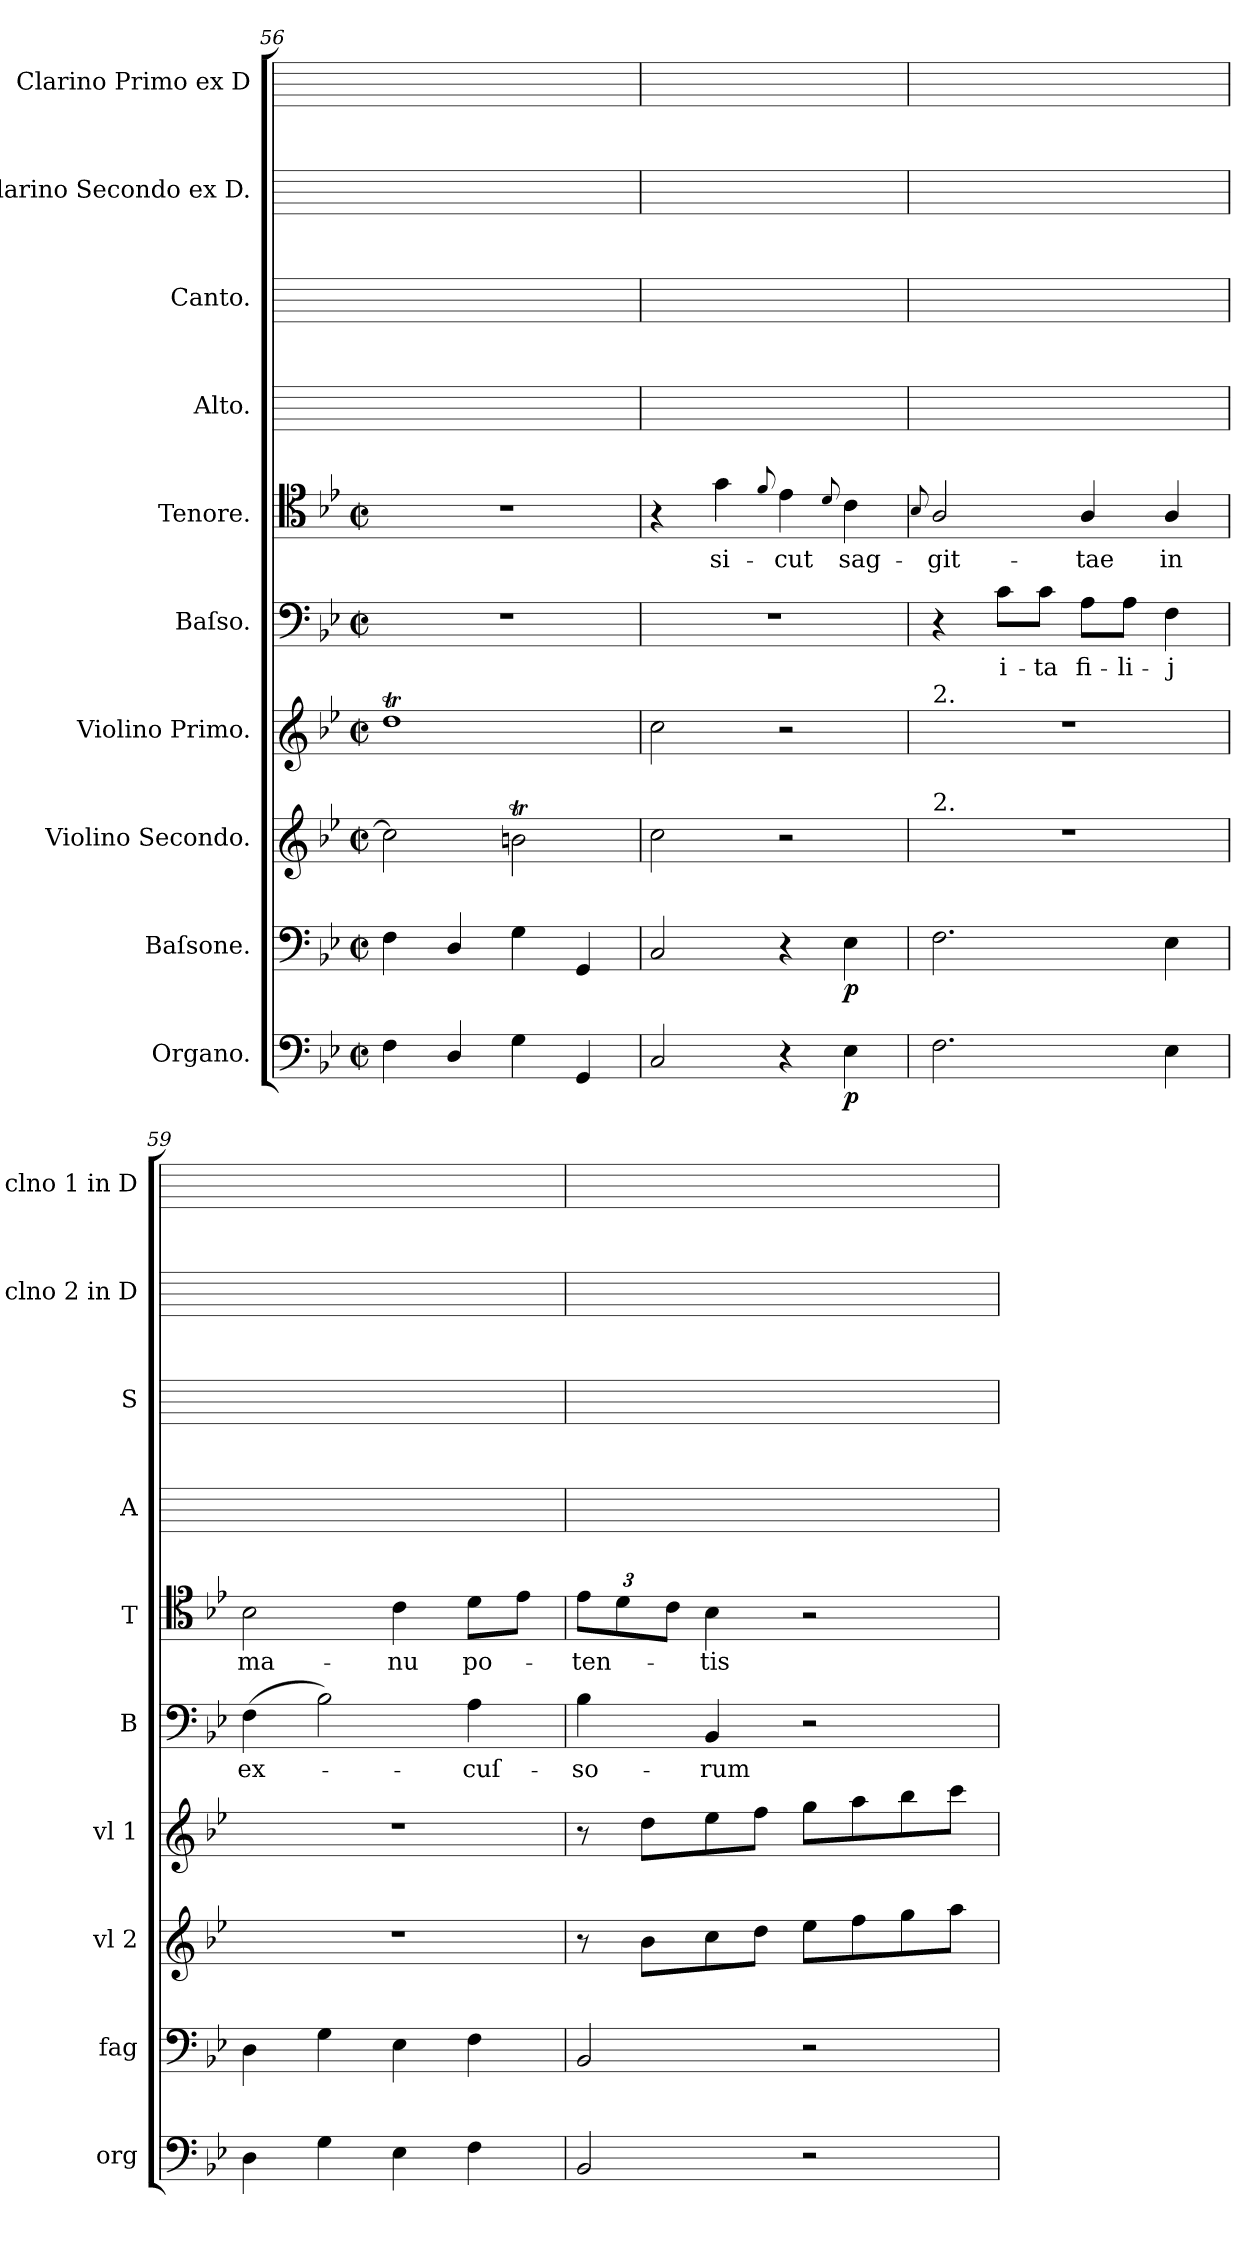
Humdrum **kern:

**kern	**dynam	**kern	**dynam	**kern	**kern	**kern	**text	**kern	**text	**kern	**kern	**kern	**kern
*part10	*part10	*part9	*part9	*part8	*part7	*part6	*part6	*part5	*part5	*part4	*part3	*part2	*part1
*staff10	*staff10	*staff9	*staff9	*staff8	*staff7	*staff6	*staff6	*staff5	*staff5	*staff4	*staff3	*staff2	*staff1
*I"Organo.	*	*I"Baſsone.	*	*I"Violino Secondo.	*I"Violino Primo.	*I"Baſso.	*	*I"Tenore.	*	*I"Alto.	*I"Canto.	*I"Clarino Secondo ex D.	*I"Clarino Primo ex D
*I'org	*	*I'fag	*	*I'vl 2	*I'vl 1	*I'B	*	*I'T	*	*I'A	*I'S	*I'clno 2 in D	*I'clno 1 in D
*clefF4	*	*clefF4	*	*clefG2	*clefG2	*clefF4	*	*clefC4	*	*	*	*	*
*k[b-e-]	*	*k[b-e-]	*	*k[b-e-]	*k[b-e-]	*k[b-e-]	*	*k[b-e-]	*	*	*	*	*
*g:	*	*g:	*	*g:	*g:	*g:	*	*g:	*	*	*	*	*
*M2/2	*	*M2/2	*	*M2/2	*M2/2	*M2/2	*	*M2/2	*	*	*	*	*
*met(c|)	*	*met(c|)	*	*met(c|)	*met(c|)	*met(c|)	*	*met(c|)	*	*	*	*	*
=56	=56	=56	=56	=56	=56	=56	=56	=56	=56	=56	=56	=56	=56
4F\	.	4F\	.	2cc\]	1ddt	1r	.	1r	.	1ryy	1ryy	1ryy	1ryy
4D/	.	4D/	.	.	.	.	.	.	.	.	.	.	.
4G\	.	4G\	.	2bnt\	.	.	.	.	.	.	.	.	.
4GG/	.	4GG/	.	.	.	.	.	.	.	.	.	.	.
=57	=57	=57	=57	=57	=57	=57	=57	=57	=57	=57	=57	=57	=57
2C/	.	2C/	.	2cc\	2cc\	1r	.	4r	.	1ryy	1ryy	1ryy	1ryy
.	.	.	.	.	.	.	.	4g\	si-	.	.	.	.
.	.	.	.	.	.	.	.	8qqf/	.	.	.	.	.
4r	.	4r	.	2r	2r	.	.	4e-\	-cut	.	.	.	.
.	.	.	.	.	.	.	.	8qqd/	.	.	.	.	.
4E-\	p	4E-\	p	.	.	.	.	4c\	sag-	.	.	.	.
=58	=58	=58	=58	=58	=58	=58	=58	=58	=58	=58	=58	=58	=58
.	.	.	.	.	.	.	.	8qqB-/	.	.	.	.	.
!	!	!	!	!	!LO:TX:a:t=2.	!	!	!	!	!	!	!	!
!	!	!	!	!LO:TX:a:t=2.	!	!	!	!	!	!	!	!	!
2.F\	.	2.F\	.	1r	1r	4r	.	2A/	-git-	1ryy	1ryy	1ryy	1ryy
.	.	.	.	.	.	8c\L	i-	.	.	.	.	.	.
.	.	.	.	.	.	8c\J	-ta	.	.	.	.	.	.
.	.	.	.	.	.	8A\L	fi-	4A/	-tae	.	.	.	.
.	.	.	.	.	.	8A\J	-li-	.	.	.	.	.	.
4E-\	.	4E-\	.	.	.	4F\	-j	4A/	in	.	.	.	.
=59	=59	=59	=59	=59	=59	=59	=59	=59	=59	=59	=59	=59	=59
4D\	.	4D\	.	1r	1r	(4F\	ex-	2B-\	ma-	1ryy	1ryy	1ryy	1ryy
4G\	.	4G\	.	.	.	2B-\)	.	.	.	.	.	.	.
4E-\	.	4E-\	.	.	.	.	.	4c\	-nu	.	.	.	.
4F\	.	4F\	.	.	.	4A\	-cuſ-	8d\L	po-	.	.	.	.
.	.	.	.	.	.	.	.	8e-\J	.	.	.	.	.
=60	=60	=60	=60	=60	=60	=60	=60	=60	=60	=60	=60	=60	=60
2BB-/	.	2BB-/	.	8r	8r	4B-\	-so-	12e-\L	-ten-	1ryy	1ryy	1ryy	1ryy
.	.	.	.	.	.	.	.	12d\	.	.	.	.	.
.	.	.	.	8b-\L	8dd\L	.	.	.	.	.	.	.	.
.	.	.	.	.	.	.	.	12c\J	.	.	.	.	.
.	.	.	.	8cc\	8ee-\	4BB-/	-rum	4B-\	-tis	.	.	.	.
.	.	.	.	8dd\J	8ff\J	.	.	.	.	.	.	.	.
2r	.	2r	.	8ee-\L	8gg\L	2r	.	2r	.	.	.	.	.
.	.	.	.	8ff\	8aa\	.	.	.	.	.	.	.	.
.	.	.	.	8gg\	8bb-\	.	.	.	.	.	.	.	.
.	.	.	.	8aa\J	8ccc\J	.	.	.	.	.	.	.	.
=	=	=	=	=	=	=	=	=	=	=	=	=	=
*-	*-	*-	*-	*-	*-	*-	*-	*-	*-	*-	*-	*-	*-
